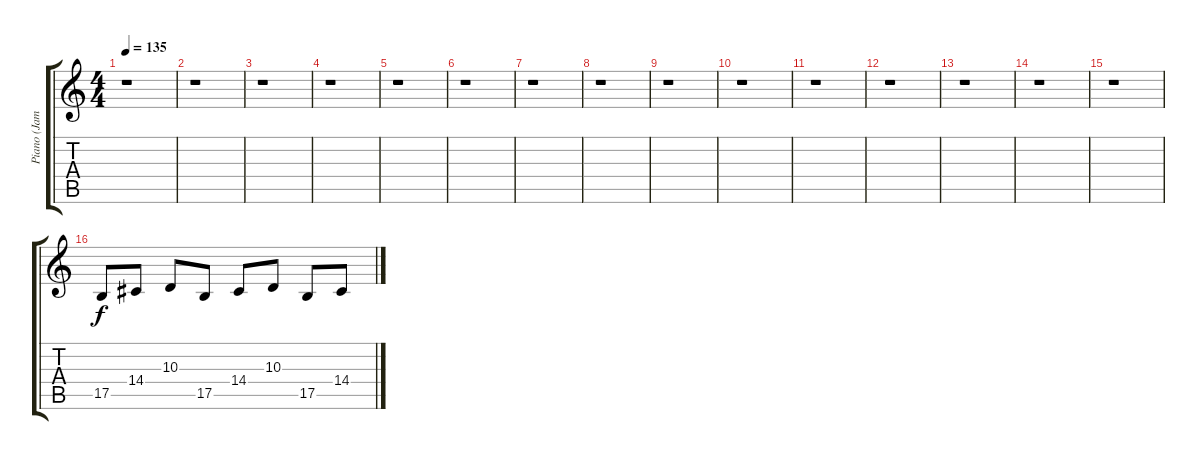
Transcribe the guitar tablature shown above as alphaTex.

\track ("Piano (James)" "Piano (Jam") {instrument brightacousticpiano}
\staff {score tabs}
\tuning (Db4 Ab3 E3 B2 Gb2 B1) {hide}
\ts (4 4)
\tempo 135
\clef g2
\ks c
r.1{dy f} |
r.1 |
r.1 |
r.1 |
r.1 |
r.1 |
r.1 |
r.1 |
r.1 |
r.1 |
r.1 |
r.1 |
r.1 |
r.1 |
r.1 |
17.5.8 14.4.8 10.3.8 17.5.8 14.4.8 10.3.8 17.5.8 14.4.8
